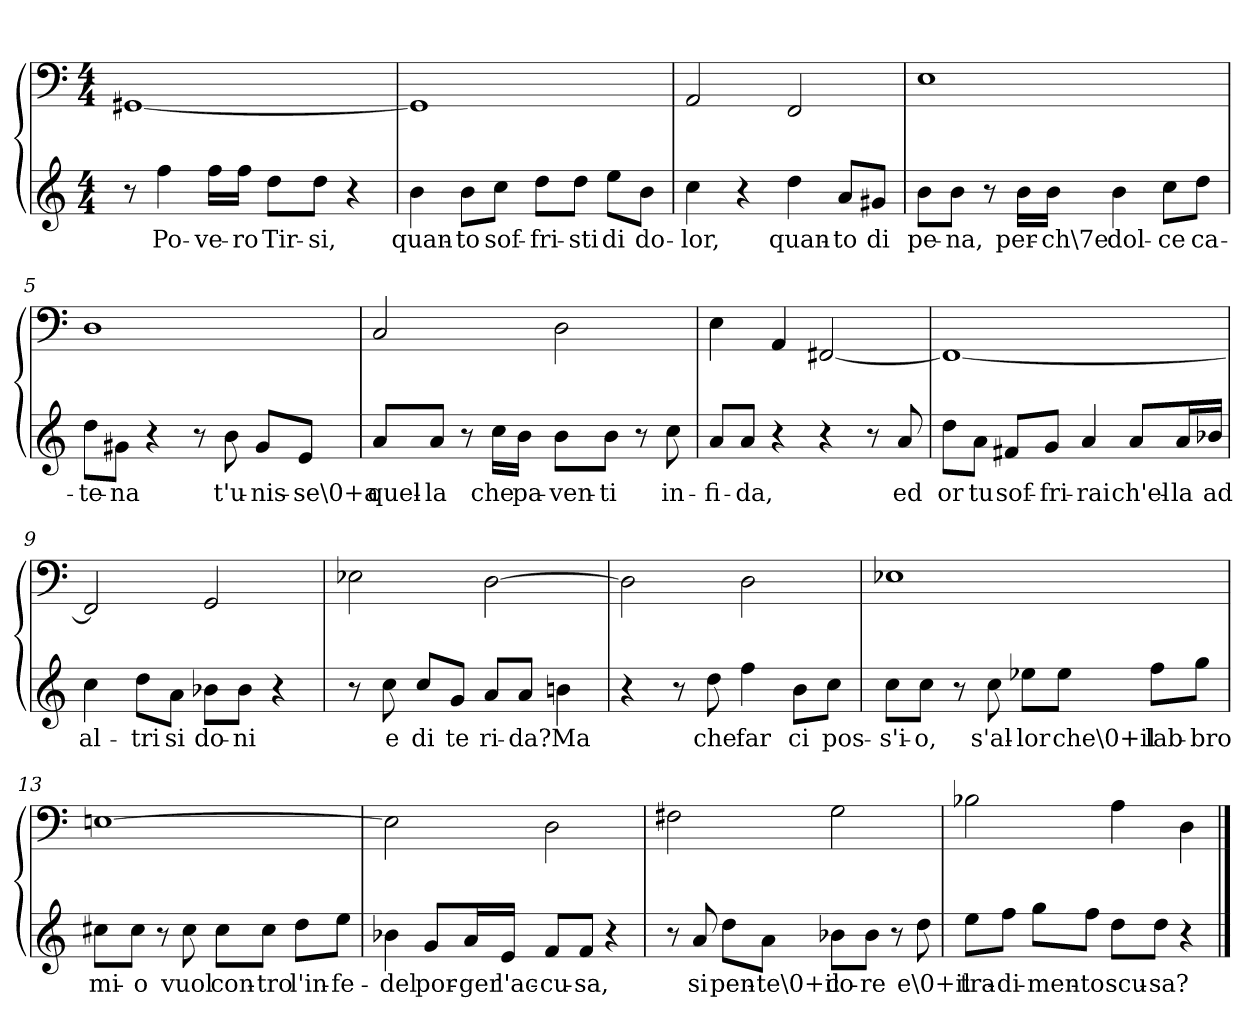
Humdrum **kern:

**kern	**text	**kern
*part1	*part1	*part1
*staff2	*staff2	*staff1
*clefG2	*	*clefF4
*k[]	*	*k[]
*a:	*	*a:
*M4/4	*	*M4/4
=1	=1	=1
8r	.	[1GG#X/
4ff\	Po-	.
16ff\LL	-ve-	.
16ff\JJ	-ro	.
8dd\L	Tir-	.
8dd\J	-si,	.
4r	.	.
=2	=2	=2
4b\	quan-	1GG#/]
8b\L	-to	.
8cc\J	sof-	.
8dd\L	-fri-	.
8dd\J	-sti	.
8ee\L	di	.
8b\J	do-	.
=3	=3	=3
4cc\	-lor,	2AA/
4r	.	.
4dd\	quan-	2FF/
8a/L	-to	.
8g#X/J	di	.
=4	=4	=4
8b\L	pe-	1E\
8b\J	-na,	.
8r	.	.
16b\LL	per-	.
16b\JJ	-ch\7e	.
4b\	dol-	.
8cc\L	-ce	.
8dd\J	ca-	.
=5	=5	=5
8dd\L	-te-	1D\
8g#X\J	-na	.
4r	.	.
8r	.	.
8b\	t'u-	.
8g#/L	-nis-	.
8e/J	-se\0+a	.
=6	=6	=6
8a/L	quel-	2C/
8a/J	-la	.
8r	.	.
16cc\LL	che	.
16b\JJ	pa-	.
8b\L	-ven-	2D\
8b\J	-ti	.
8r	.	.
8cc\	in-	.
=7	=7	=7
8a/L	-fi-	4E\
8a/J	-da,	.
4r	.	4AA/
4r	.	[2FF#X/
8r	.	.
8a/	ed	.
=8	=8	=8
8dd\L	or	1FF#/_
8a\J	tu	.
8f#X/L	sof-	.
8g/J	-fri-	.
4a/	-rai	.
8a/L	ch'el-	.
16a/L	-la	.
16b-X/JJ	ad	.
=9	=9	=9
4cc\	al-	2FF#/]
8dd\L	-tri	.
8a\J	si	.
8b-X\L	do-	2GG/
8b-\J	-ni	.
4r	.	.
=10	=10	=10
8r	.	2E-X\
8cc\	e	.
8cc/L	di	.
8g/J	te	.
8a/L	ri-	[2D\
8a/J	-da?	.
4bn\	Ma	.
=11	=11	=11
4r	.	2D\]
8r	.	.
8dd\	che	.
4ff\	far	2D\
8b\L	ci	.
8cc\J	pos-	.
=12	=12	=12
8cc\L	-s'i-	1E-X\
8cc\J	-o,	.
8r	.	.
8cc\	s'al-	.
8ee-X\L	-lor	.
8ee-\J	che\0+il	.
8ff\L	lab-	.
8gg\J	-bro	.
=13	=13	=13
8cc#X\L	mi-	[1En\
8cc#\J	-o	.
8r	.	.
8cc#\	vuol	.
8cc#\L	con-	.
8cc#\J	-tro	.
8dd\L	l'in-	.
8ee\J	-fe-	.
=14	=14	=14
4b-X\	-del	2E\]
8g/L	por-	.
16a/L	-ger	.
16e/JJ	l'ac-	.
8f/L	-cu-	2D\
8f/J	-sa,	.
4r	.	.
=15	=15	=15
8r	.	2F#X\
8a/	si	.
8dd\L	pen-	.
8a\J	-te\0+il	.
8b-X\L	co-	2G\
8b-\J	-re	.
8r	.	.
8dd\	e\0+il	.
=16	=16	=16
8ee\L	tra-	2B-X\
8ff\J	-di-	.
8gg\L	-men-	.
8ff\J	-to	.
8dd\L	scu-	4A\
8dd\J	-sa?	.
4r	.	4D\
==	==	==
*-	*-	*-
